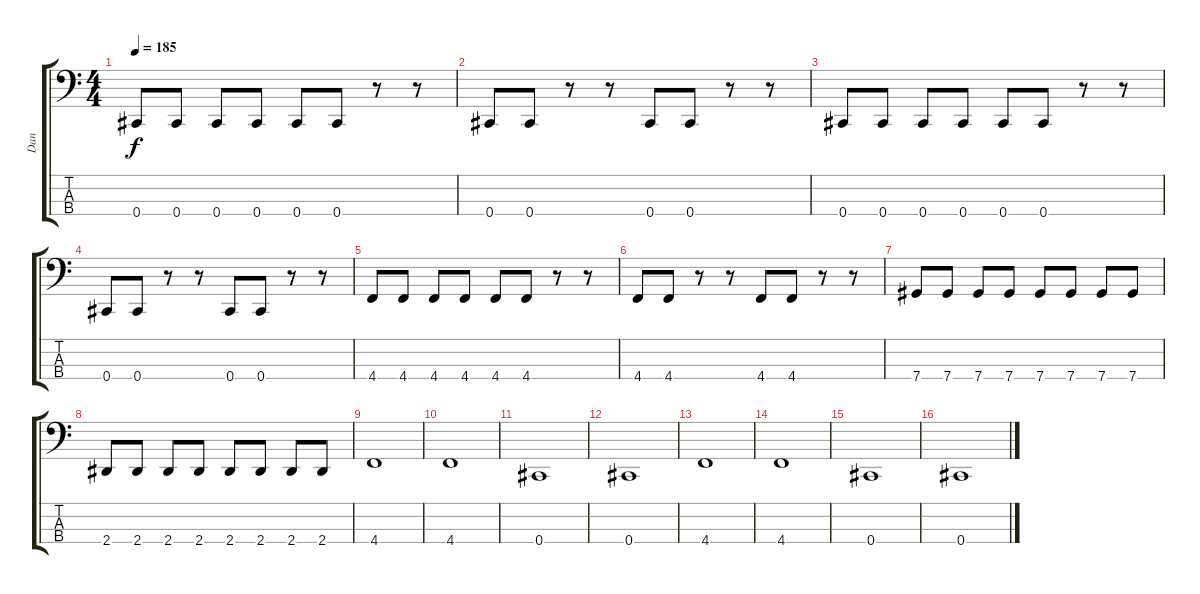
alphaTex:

\track ("Dan" "Dan") {instrument electricbassfinger}
\staff {score tabs}
\tuning (Ab2 Db2 Ab1 Db1) {hide}
\ts (4 4)
\tempo 185
\clef f4
\ks c
0.4.8{dy f} 0.4.8 0.4.8 0.4.8 0.4.8 0.4.8 r.8 r.8 |
0.4.8 0.4.8 r.8 r.8 0.4.8 0.4.8 r.8 r.8 |
0.4.8 0.4.8 0.4.8 0.4.8 0.4.8 0.4.8 r.8 r.8 |
0.4.8 0.4.8 r.8 r.8 0.4.8 0.4.8 r.8 r.8 |
4.4.8 4.4.8 4.4.8 4.4.8 4.4.8 4.4.8 r.8 r.8 |
4.4.8 4.4.8 r.8 r.8 4.4.8 4.4.8 r.8 r.8 |
7.4.8 7.4.8 7.4.8 7.4.8 7.4.8 7.4.8 7.4.8 7.4.8 |
2.4.8 2.4.8 2.4.8 2.4.8 2.4.8 2.4.8 2.4.8 2.4.8 |
4.4.1 |
4.4.1 |
0.4.1 |
0.4.1 |
4.4.1 |
4.4.1 |
0.4.1 |
0.4.1
